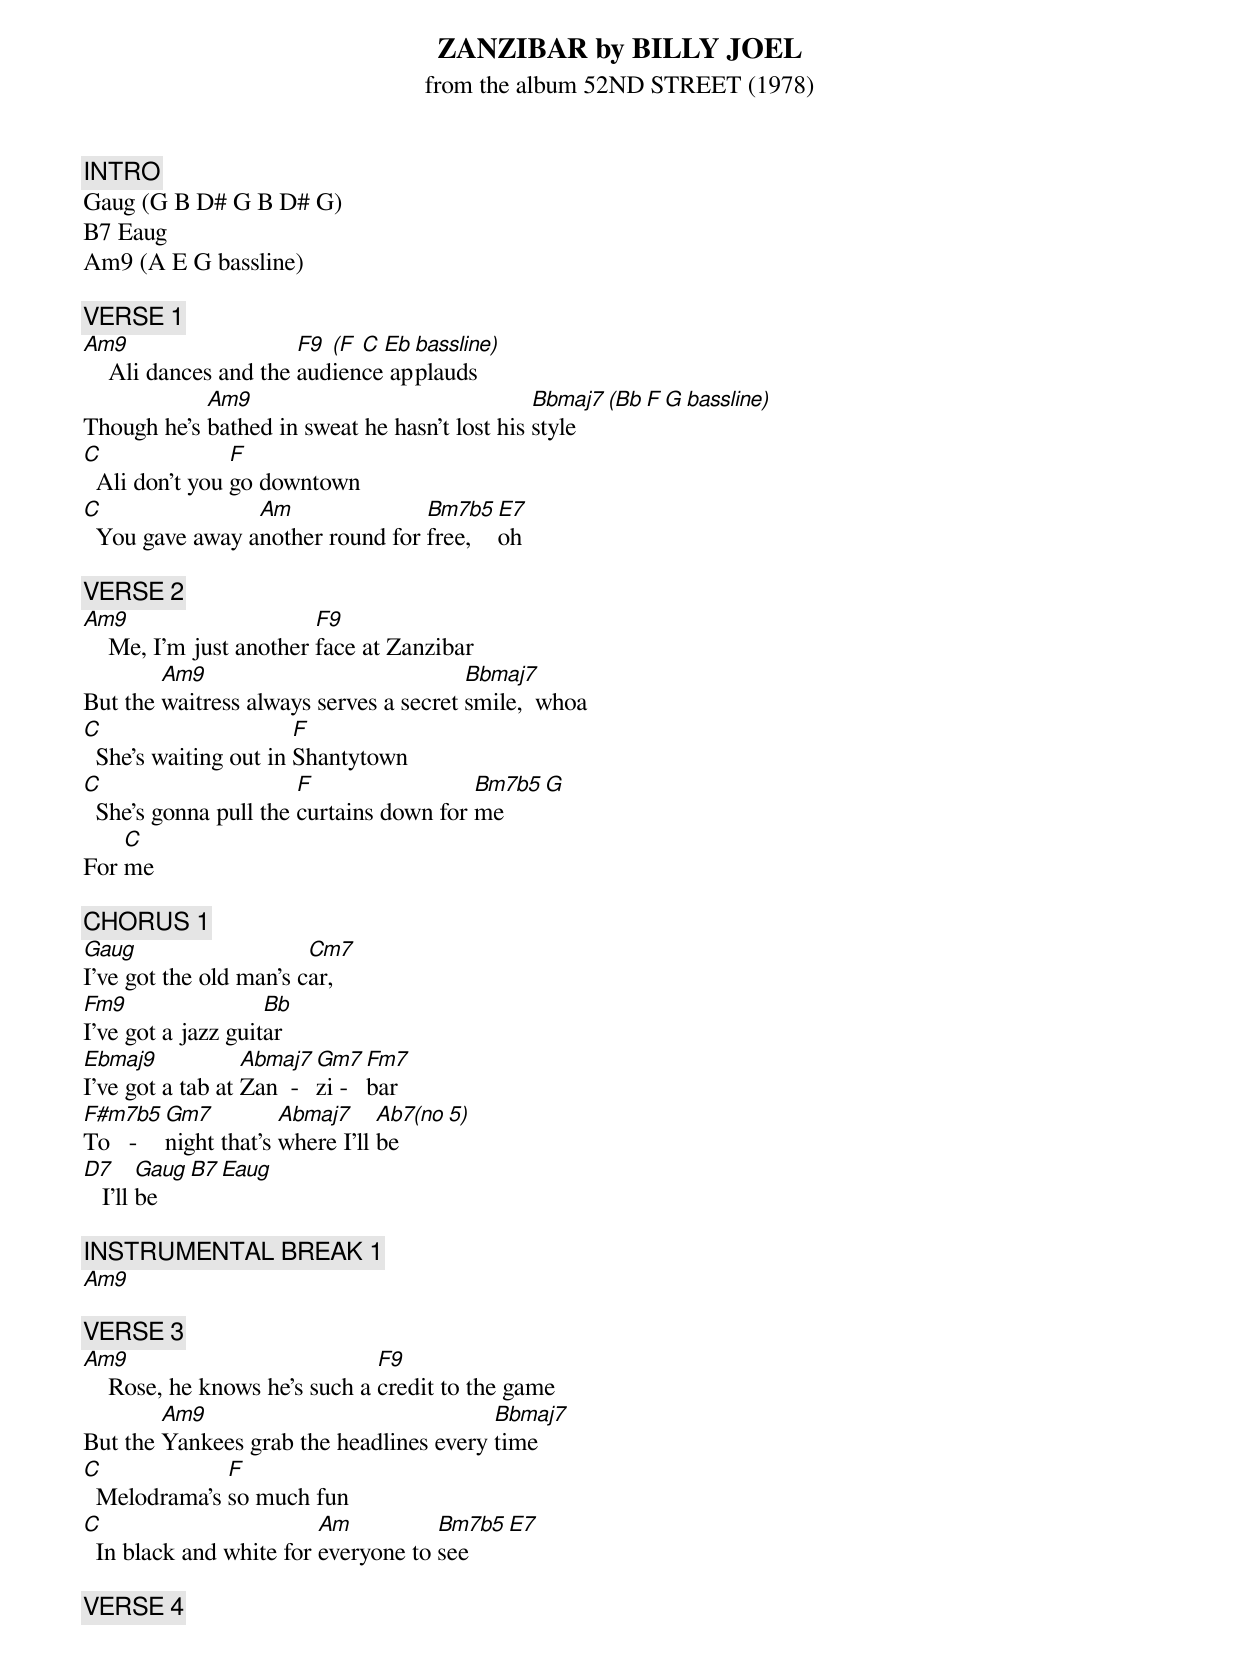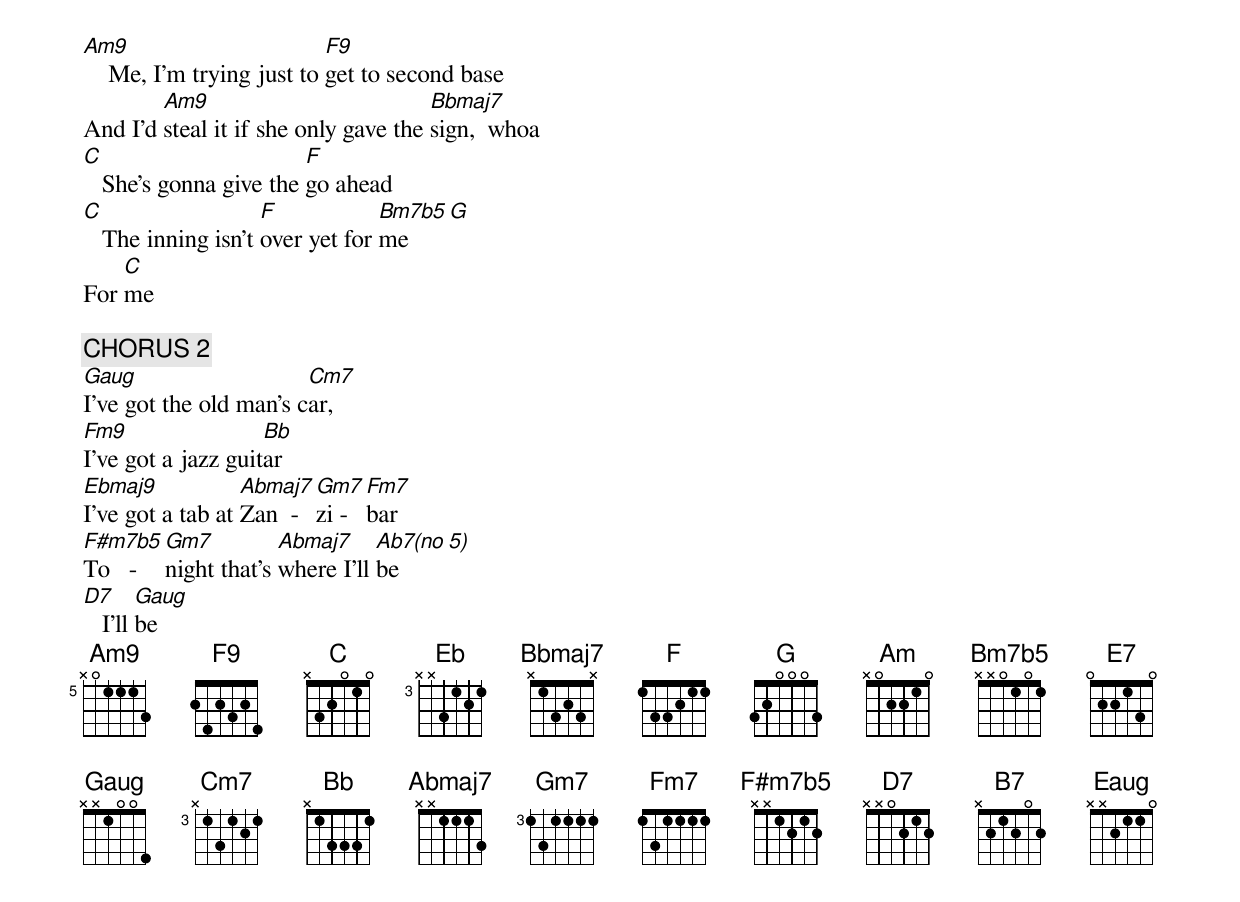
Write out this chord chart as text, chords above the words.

ZANZIBAR by BILLY JOEL
from the album 52ND STREET (1978)

[INTRO]
Gaug (G B D# G B D# G)
B7 Eaug
Am9 (A E G bassline)

[VERSE 1]
Am9                    F9 (F C Eb bassline)
    Ali dances and the audience applauds
            Am9                                Bbmaj7 (Bb F G bassline)
Though he's bathed in sweat he hasn't lost his style
C               F
  Ali don't you go downtown
C                Am               Bm7b5  E7
  You gave away another round for free,  oh

[VERSE 2]
Am9                      F9
    Me, I'm just another face at Zanzibar
        Am9                             Bbmaj7
But the waitress always serves a secret smile,  whoa
C                      F
  She's waiting out in Shantytown
C                      F                 Bm7b5  G
  She's gonna pull the curtains down for me
    C
For me

[CHORUS 1]
Gaug                    Cm7
I've got the old man's car,
Fm9                 Bb
I've got a jazz guitar
Ebmaj9            Abmaj7  Gm7  Fm7
I've got a tab at Zan  -  zi - bar
F#m7b5  Gm7          Abmaj7     Ab7(no 5)
To   -  night that's where I'll be
D7      Gaug  B7 Eaug
   I'll be

[INSTRUMENTAL BREAK 1]
Am9

[VERSE 3]
Am9                            F9
    Rose, he knows he's such a credit to the game
        Am9                              Bbmaj7
But the Yankees grab the headlines every time
C             F
  Melodrama's so much fun
C                        Am          Bm7b5  E7
  In black and white for everyone to see

[VERSE 4]
Am9                        F9
    Me, I'm trying just to get to second base
        Am9                           Bbmaj7
And I'd steal it if she only gave the sign,  whoa
C                       F
   She's gonna give the go ahead
C                   F            Bm7b5  G
   The inning isn't over yet for me
    C
For me

[CHORUS 2]
Gaug                    Cm7
I've got the old man's car,
Fm9                 Bb
I've got a jazz guitar
Ebmaj9            Abmaj7  Gm7  Fm7
I've got a tab at Zan  -  zi - bar
F#m7b5  Gm7          Abmaj7     Ab7(no 5)
To   -  night that's where I'll be
D7      Gaug
   I'll be
